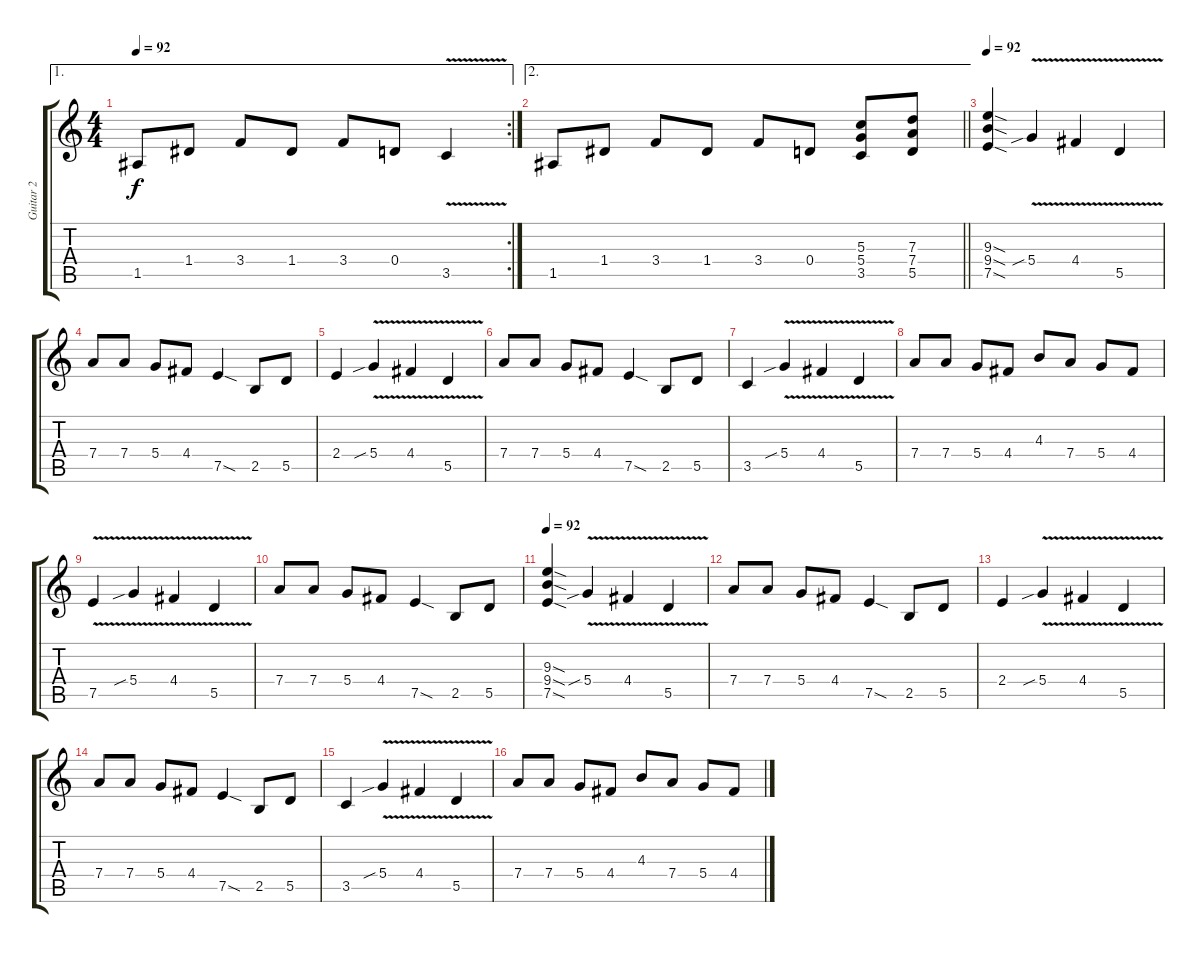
\track ("Guitar 2" "Guitar 2") {instrument distortionguitar}
\staff {score tabs}
\tuning (E4 B3 G3 D3 A2 E2) {hide}
\ae 1
\rc 2
\ts (4 4)
\tempo 92
\clef g2
\ks c
1.5.8{dy f} 1.4.8 3.4.8 1.4.8 3.4.8 0.4.8 3.5{v}.4 |
\ae 2
\barLineRight lightlight
1.5.8 1.4.8 3.4.8 1.4.8 3.4.8 0.4.8 (5.3 5.4 3.5).8 (7.3 7.4 5.5).8 |
\tempo 92
(9.3{sod} 9.4{sod} 7.5{sod}).4 5.4{v sib}.4 4.4{v}.4 5.5{v}.4 |
7.4.8 7.4.8 5.4.8 4.4.8 7.5{sod}.4 2.5.8 5.5.8 |
2.4.4 5.4{v sib}.4 4.4{v}.4 5.5{v}.4 |
7.4.8 7.4.8 5.4.8 4.4.8 7.5{sod}.4 2.5.8 5.5.8 |
3.5.4 5.4{v sib}.4 4.4{v}.4 5.5{v}.4 |
7.4.8 7.4.8 5.4.8 4.4.8 4.3.8 7.4.8 5.4.8 4.4.8 |
7.5{v}.4 5.4{v sib}.4 4.4{v}.4 5.5{v}.4 |
7.4.8 7.4.8 5.4.8 4.4.8 7.5{sod}.4 2.5.8 5.5.8 |
\tempo 92
(9.3{sod} 9.4{sod} 7.5{sod}).4 5.4{v sib}.4 4.4{v}.4 5.5{v}.4 |
7.4.8 7.4.8 5.4.8 4.4.8 7.5{sod}.4 2.5.8 5.5.8 |
2.4.4 5.4{v sib}.4 4.4{v}.4 5.5{v}.4 |
7.4.8 7.4.8 5.4.8 4.4.8 7.5{sod}.4 2.5.8 5.5.8 |
3.5.4 5.4{v sib}.4 4.4{v}.4 5.5{v}.4 |
7.4.8 7.4.8 5.4.8 4.4.8 4.3.8 7.4.8 5.4.8 4.4.8
